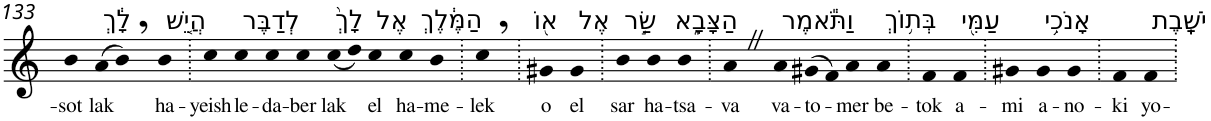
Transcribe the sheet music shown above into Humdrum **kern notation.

**kern	**text
*part1	*part1
*staff1	*staff1
*I"Piano	*
*I'Pno	*
!!LO:PB:g=z
*clefG2	*
*k[]	*
=133	=133
!	!LO:LY:b
4b	-sot
!LO:TX:a:t=לָ֔ךְ	!
!	!LO:LY:b
(>8a	lak
8b,)	.
!LO:TX:a:t=הֲיֵ֤שׁ	!
!	!LO:LY:b
4b	ha-
=134.	=134.
!	!LO:LY:b
4cc	-yeish
!LO:TX:a:t=לְדַבֶּר	!
!	!LO:LY:b
4cc	le-
!	!LO:LY:b
4cc	-da-
!	!LO:LY:b
4cc	-ber
!LO:TX:a:t=לָךְ֙	!
!	!LO:LY:b
(<8cc	lak
8dd)	.
!LO:TX:a:t=אֶל	!
!	!LO:LY:b
4cc	el
!LO:TX:a:t=הַמֶּ֔לֶךְ	!
!	!LO:LY:b
4cc	ha-
!	!LO:LY:b
4b	-me-
=135.	=135.
!	!LO:LY:b
4cc,	-lek
=136.	=136.
!LO:TX:a:t=א֖וֹ	!
!	!LO:LY:b
4g#X	o
!LO:TX:a:t=אֶל	!
!	!LO:LY:b
4g#	el
=137.	=137.
!LO:TX:a:t=שַׂ֣ר	!
!	!LO:LY:b
4b	sar
!LO:TX:a:t=הַצָּבָ֑א	!
!	!LO:LY:b
4b	ha-
!	!LO:LY:b
4b	-tsa-
=138.	=138.
!	!LO:LY:b
4aZ	-va
!LO:TX:a:t=וַתֹּ֕אמֶר	!
!	!LO:LY:b
4a	va-
!	!LO:LY:b
(>8g#X	-to-
8f)	.
!	!LO:LY:b
4a	-mer
!LO:TX:a:t=בְּת֥וֹךְ	!
!	!LO:LY:b
4a	be-
=139.	=139.
!	!LO:LY:b
4f	-tok
!LO:TX:a:t=עַמִּ֖י	!
!	!LO:LY:b
4f	a-
=140.	=140.
!	!LO:LY:b
4g#X	-mi
!LO:TX:a:t=אָנֹכִ֥י	!
!	!LO:LY:b
4g#	a-
!	!LO:LY:b
4g#	-no-
=141.	=141.
!	!LO:LY:b
4f	-ki
!LO:TX:a:t=יֹשָֽׁבֶת	!
!	!LO:LY:b
4f	yo-
=.	=.
*-	*-
